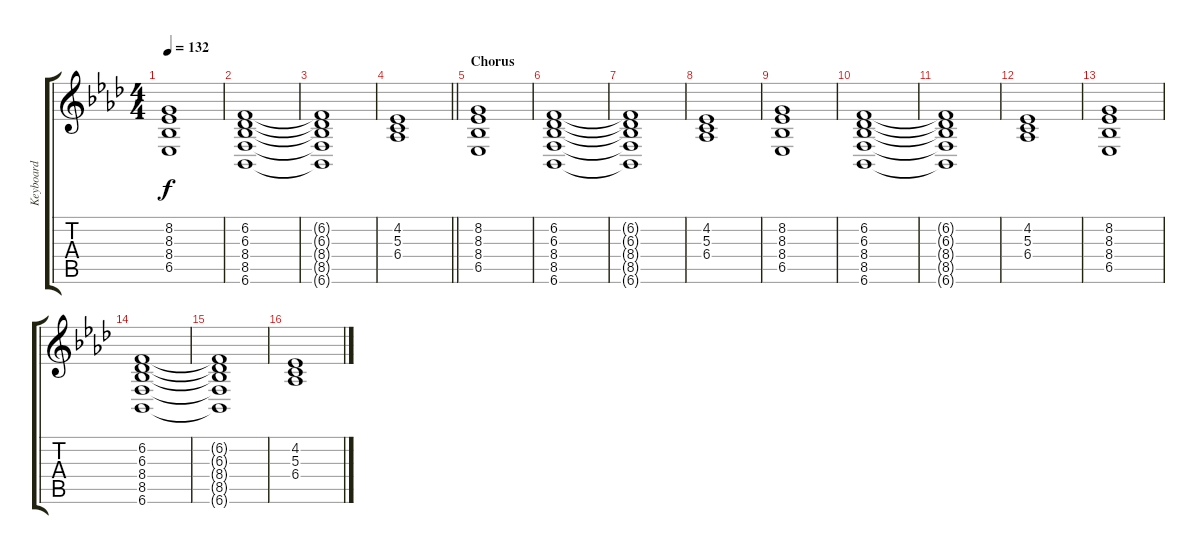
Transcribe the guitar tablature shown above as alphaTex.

\track ("Keyboard" "Keyboard") {instrument pad2warm}
\staff {score tabs}
\tuning (E4 B3 G3 D3 A2 E2) {hide}
\ts (4 4)
\tempo 132
\clef g2
\ks ab
(8.2 8.3 8.4 6.5).1{dy f} |
(6.2 6.3 8.4 8.5 6.6).1 |
(6.2{t} 6.3{t} 8.4{t} 8.5{t} 6.6{t}).1 |
\barLineRight lightlight
(4.2 5.3 6.4).1{volume 12} |
\section ("" "Chorus")
(8.2 8.3 8.4 6.5).1{volume 8} |
(6.2 6.3 8.4 8.5 6.6).1 |
(6.2{t} 6.3{t} 8.4{t} 8.5{t} 6.6{t}).1 |
(4.2 5.3 6.4).1 |
(8.2 8.3 8.4 6.5).1 |
(6.2 6.3 8.4 8.5 6.6).1 |
(6.2{t} 6.3{t} 8.4{t} 8.5{t} 6.6{t}).1 |
(4.2 5.3 6.4).1 |
(8.2 8.3 8.4 6.5).1 |
(6.2 6.3 8.4 8.5 6.6).1 |
(6.2{t} 6.3{t} 8.4{t} 8.5{t} 6.6{t}).1 |
(4.2 5.3 6.4).1
